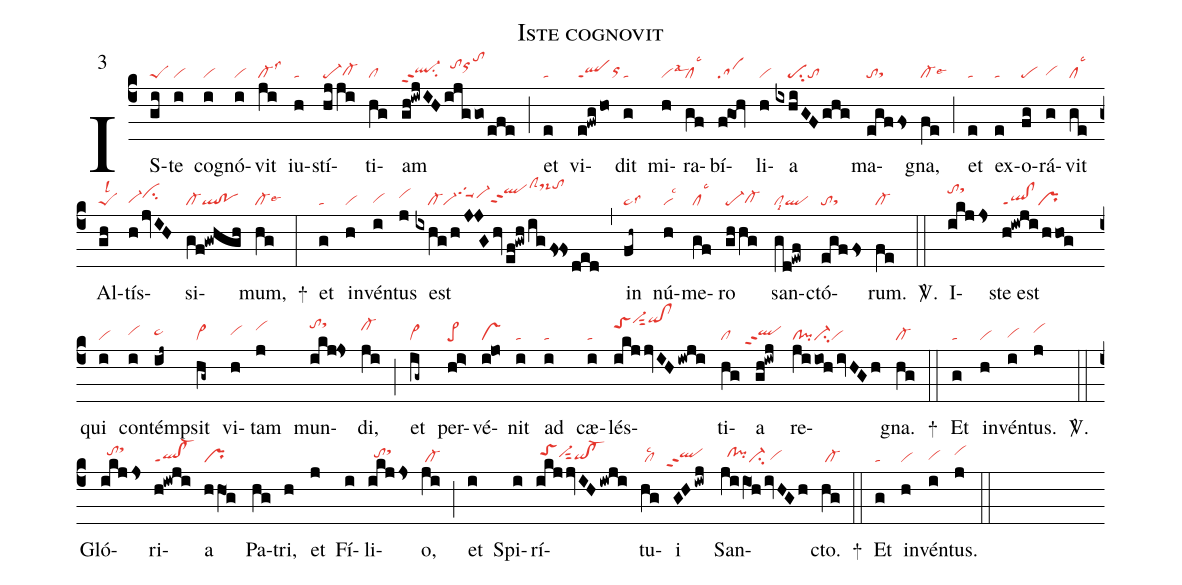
name: Iste cognovit;
mode: 3;
nabc-lines: 1;
%%
(c4)
IS(gi|peS)te(i|vi) co(i|vi)gnó(i|vi)vit(ji|cl-lss3) iu(h|ta)stí(hjji|pe-cl-hg)ti(hg|cl)am(gh!iwjIHijggo/efe|ql-hhppt2su2tohjorhjtohm) (;)
et(e|ta) vi(e!fwg/ho|qlppt1orhh)dit(g|ta) mi(h|vilsal3)ra(gf|cllsc3)bí(fgOh|sa)li(h|vi)a(ixhiGFghg|////pesu2to) ma(egffs|tosthg)gna,(fe|cl-lse6) (;)
et(e|ta) ex(e|ta)o(fg|pe)rá(g|vihg)vit(ge|cllsc3) Al(gh|peSlsl2)tís(h/jvIH|vi-hgcihi)si(gf!gwhgh|cl-ql!po)mum,(hg|cl-lse6) +(:)
et(g|ta) in(h|vi)vén(i|vihg)tus(j|vihi) est(ixhg/hJ!JGhvef!gwh/igfs!fsded|////cl-vi-tgS-hivi-hiqlhkppt2clShmds-hmtohm) (,)
in(fh~|ta>lss3) nú(h|vilsc3)me(gf|cllsc3)ro(ghhg|pe-cl-hg) san(gd!ewf|cllsi8ql)ctó(egffs|tosthg)rum.(fe|cl-) <sp>V/</sp>.(::)
I(ikjjs|tohksthl)st{e} est(h!iwjihhog/////|ql!clppt1pr) qui(i|vi) con(i|vihh)tém(ij~|ta>hh)psit(hg~|vi>) vi(h|vihh)tam(j|vihj) mun(ikj!js|tohksthl)di,(ji|cl-hj) (;)
et(ig~|vi>) per(hi>|pe>)vé(i!jo|vs)nit(i|ta) ad(i|ta) cæ(i|ta)lés(ikjjvIHiwji|toShkvi-hmsut2qihm!clhm)ti(hg|cl)a(gh!iwj|```qlhhppt2) re(jiiohivHGh|cl!pici-vi)gna.(hg|cl-) +(::)
Et(g|ta) in(h|vi)vén(i|vihg)tus.(j|vihi) <sp>V/</sp>.(::)
Gló(ikjjs|//tohisthk)ri(h!iwji|ql!cl-ppt1)a(hhO1g|pr) Pa(hg)tri,(h) et(j) Fí(i)li(ikjjs|//tohhsthj)o,(ji|/cl-) (;)
et(i) Spi(i)rí(ikjjvIHiwji|/toShivi-hhsut2qihg!cl-hg)tu(hg|/cllsc2)i(GHiwj|``qlhhppt2) San(jiiO1hivHGh|//clhh!pihhci-/vihg)cto.(hg|/cl-) +(::)
Et(g|ta) in(h|vi)vén(i|vihg)tus.(j|vihi) (::)
